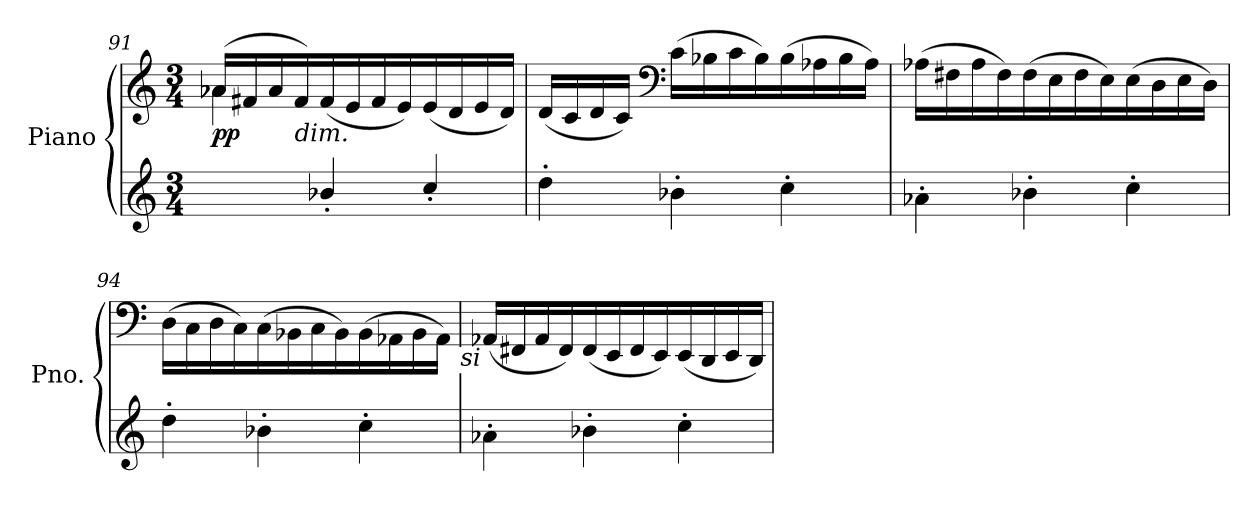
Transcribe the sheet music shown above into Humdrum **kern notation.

**kern	**kern	**dynam
*part1	*part1	*part1
*staff2	*staff1	*staff1/2
*I"Piano	*	*
*I'Pno.	*	*
*clefG2	*clefG2	*
*k[]	*k[]	*
*M3/4	*M3/4	*
=91	=91	=91
*	*^	*
!	!	!	!LO:DY:b
4ryy	(<16a-X/LL	(>4a-X\	pp
.	16f#X/	.	.
.	16a-/	.	.
!	!LO:TX:b:i:t=dim.	!	!
.	16f#/)	.	.
4b-X'/	(<16f#/	2ryy	.
.	16e/	.	.
.	16f#/	.	.
.	16e/)	.	.
4cc'/	(<16e/	.	.
.	16d/	.	.
.	16e/	.	.
.	16d/JJ)	.	.
*	*v	*v	*
!!LO:LB:g=z
=92	=92	=92
4dd'\	(<16d/LL	.
.	16c/	.
.	16d/	.
.	16c/JJ)	.
*	*clefF4	*
4b-X'\	(>16c\LL	.
.	16B-X\	.
.	16c\	.
.	16B-\)	.
4cc'\)	(>16B-\	.
.	16A-X\	.
.	16B-\	.
.	16A-\JJ)	.
=93	=93	=93
4a-X'>\	(>16A-X\LL	.
.	16F#X\	.
.	16A-\	.
.	16F#\)	.
4b-X'>\	(>16F#\	.
.	16E\	.
!	!	!LO:DY:b
.	16F#\	other-dynamics
.	16E\)	.
4cc'>\	(>16E\	.
.	16D\	.
.	16E\	.
.	16D\JJ)	.
=94	=94	=94
4dd'\	(>16D\LL	.
.	16C\	.
.	16D\	.
.	16C\)	.
4b-X'\	(>16C\	.
.	16BB-X\	.
.	16C\	.
.	16BB-\)	.
4cc'\	(>16BB-\	.
.	16AA-X\	.
.	16BB-\	.
.	16AA-\JJ)	.
!	!LO:TX:b:i:t=si	!
!!LO:LB:g=z
=95	=95	=95
4a-X'>\	(<16AA-X/LL	.
.	16FF#X/	.
.	16AA-/	.
.	16FF#/)	.
4b-X'>\	(<16FF#/	.
.	16EE/	.
.	16FF#/	.
.	16EE/)	.
4cc'>\	(<16EE/	.
.	16DD/	.
.	16EE/	.
.	16DD/JJ)	.
=	=	=
*-	*-	*-
